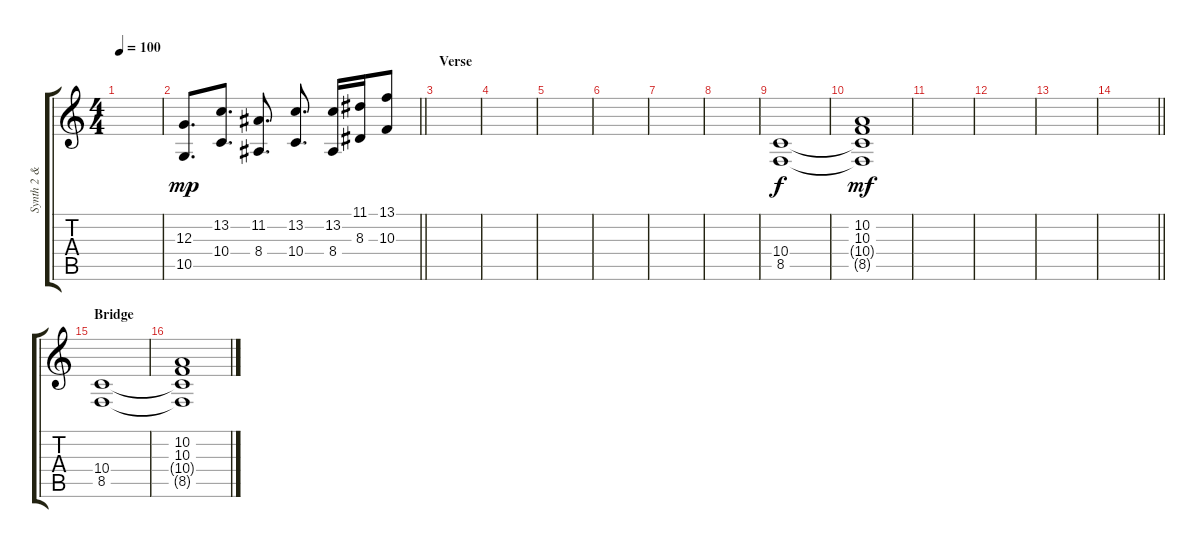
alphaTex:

\track ("Synth 2 & Last Choirs" "Synth 2 & ") {instrument pad1newage}
\staff {score tabs}
\tuning (E4 B3 G3 D3 A2 E2) {hide}
\ts (4 4)
\tempo 100
\clef g2
\ks c
|
\barLineRight lightlight
(12.3 10.5).8{d dy mp} (13.2 10.4).8{d} (11.2 8.4).8{d} (13.2 10.4).8{d} (13.2 8.4).16 (11.1 8.3).16 (13.1 10.3).8 |
\section ("" "Verse")
|
|
|
|
|
|
(10.4 8.5).1{dy f} |
(10.2 10.3 10.4{t} 8.5{t}).1{dy mf} |
|
|
|
\barLineRight lightlight
|
\section ("" "Bridge")
(10.4 8.5).1 |
(10.2 10.3 10.4{t} 8.5{t}).1
